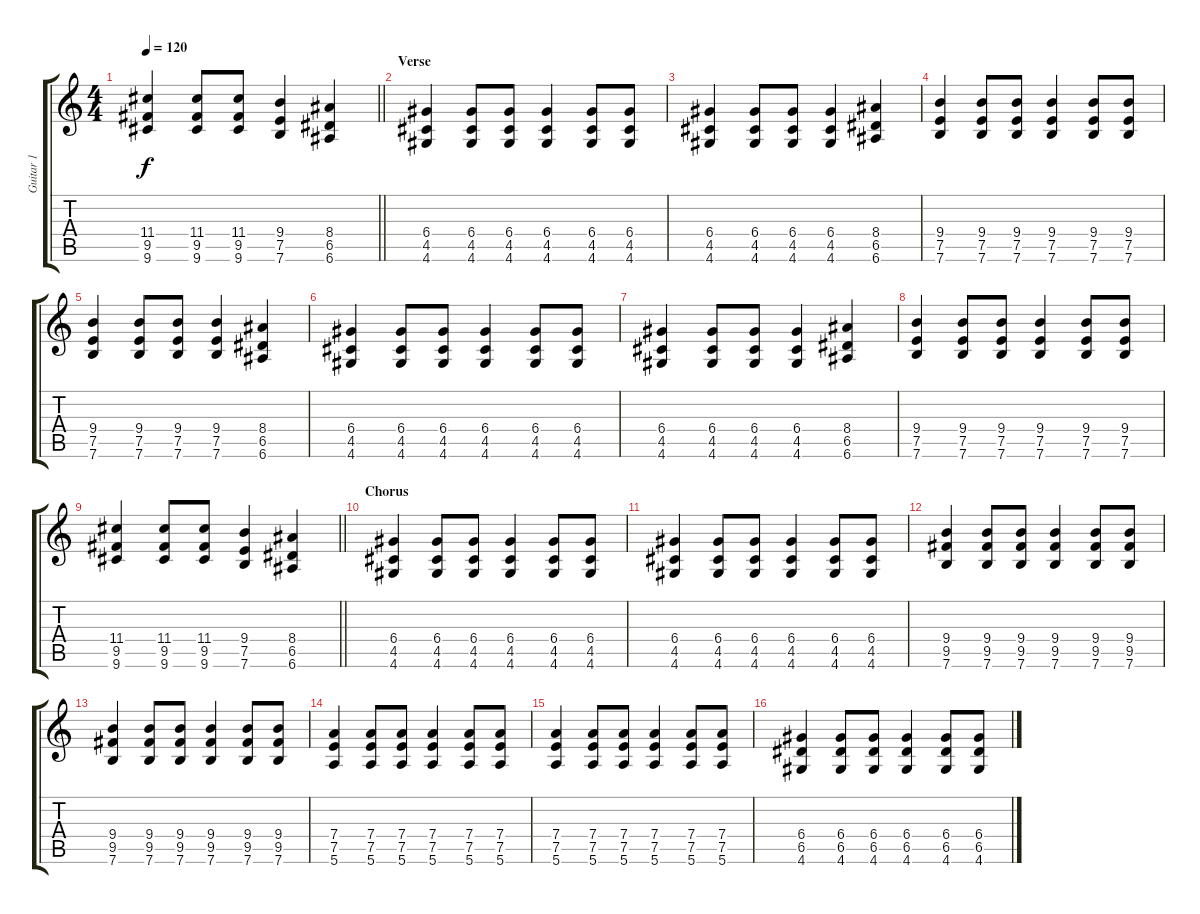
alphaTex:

\track ("Guitar 1" "Guitar 1") {instrument distortionguitar}
\staff {score tabs}
\tuning (E4 B3 G3 D3 A2 E2) {hide}
\ts (4 4)
\tempo 120
\clef g2
\barLineRight lightlight
\ks c
(11.4 9.5 9.6).4{dy f} (11.4 9.5 9.6).8 (11.4 9.5 9.6).8 (9.4 7.5 7.6).4 (8.4 6.5 6.6).4 |
\section ("" "Verse")
(6.4 4.5 4.6).4 (6.4 4.5 4.6).8 (6.4 4.5 4.6).8 (6.4 4.5 4.6).4 (6.4 4.5 4.6).8 (6.4 4.5 4.6).8 |
(6.4 4.5 4.6).4 (6.4 4.5 4.6).8 (6.4 4.5 4.6).8 (6.4 4.5 4.6).4 (8.4 6.5 6.6).4 |
(9.4 7.5 7.6).4 (9.4 7.5 7.6).8 (9.4 7.5 7.6).8 (9.4 7.5 7.6).4 (9.4 7.5 7.6).8 (9.4 7.5 7.6).8 |
(9.4 7.5 7.6).4 (9.4 7.5 7.6).8 (9.4 7.5 7.6).8 (9.4 7.5 7.6).4 (8.4 6.5 6.6).4 |
(6.4 4.5 4.6).4 (6.4 4.5 4.6).8 (6.4 4.5 4.6).8 (6.4 4.5 4.6).4 (6.4 4.5 4.6).8 (6.4 4.5 4.6).8 |
(6.4 4.5 4.6).4 (6.4 4.5 4.6).8 (6.4 4.5 4.6).8 (6.4 4.5 4.6).4 (8.4 6.5 6.6).4 |
(9.4 7.5 7.6).4 (9.4 7.5 7.6).8 (9.4 7.5 7.6).8 (9.4 7.5 7.6).4 (9.4 7.5 7.6).8 (9.4 7.5 7.6).8 |
\barLineRight lightlight
(11.4 9.5 9.6).4 (11.4 9.5 9.6).8 (11.4 9.5 9.6).8 (9.4 7.5 7.6).4 (8.4 6.5 6.6).4 |
\section ("" "Chorus")
(6.4 4.5 4.6).4 (6.4 4.5 4.6).8 (6.4 4.5 4.6).8 (6.4 4.5 4.6).4 (6.4 4.5 4.6).8 (6.4 4.5 4.6).8 |
(6.4 4.5 4.6).4 (6.4 4.5 4.6).8 (6.4 4.5 4.6).8 (6.4 4.5 4.6).4 (6.4 4.5 4.6).8 (6.4 4.5 4.6).8 |
(9.4 9.5 7.6).4 (9.4 9.5 7.6).8 (9.4 9.5 7.6).8 (9.4 9.5 7.6).4 (9.4 9.5 7.6).8 (9.4 9.5 7.6).8 |
(9.4 9.5 7.6).4 (9.4 9.5 7.6).8 (9.4 9.5 7.6).8 (9.4 9.5 7.6).4 (9.4 9.5 7.6).8 (9.4 9.5 7.6).8 |
(7.4 7.5 5.6).4 (7.4 7.5 5.6).8 (7.4 7.5 5.6).8 (7.4 7.5 5.6).4 (7.4 7.5 5.6).8 (7.4 7.5 5.6).8 |
(7.4 7.5 5.6).4 (7.4 7.5 5.6).8 (7.4 7.5 5.6).8 (7.4 7.5 5.6).4 (7.4 7.5 5.6).8 (7.4 7.5 5.6).8 |
(6.4 6.5 4.6).4 (6.4 6.5 4.6).8 (6.4 6.5 4.6).8 (6.4 6.5 4.6).4 (6.4 6.5 4.6).8 (6.4 6.5 4.6).8
